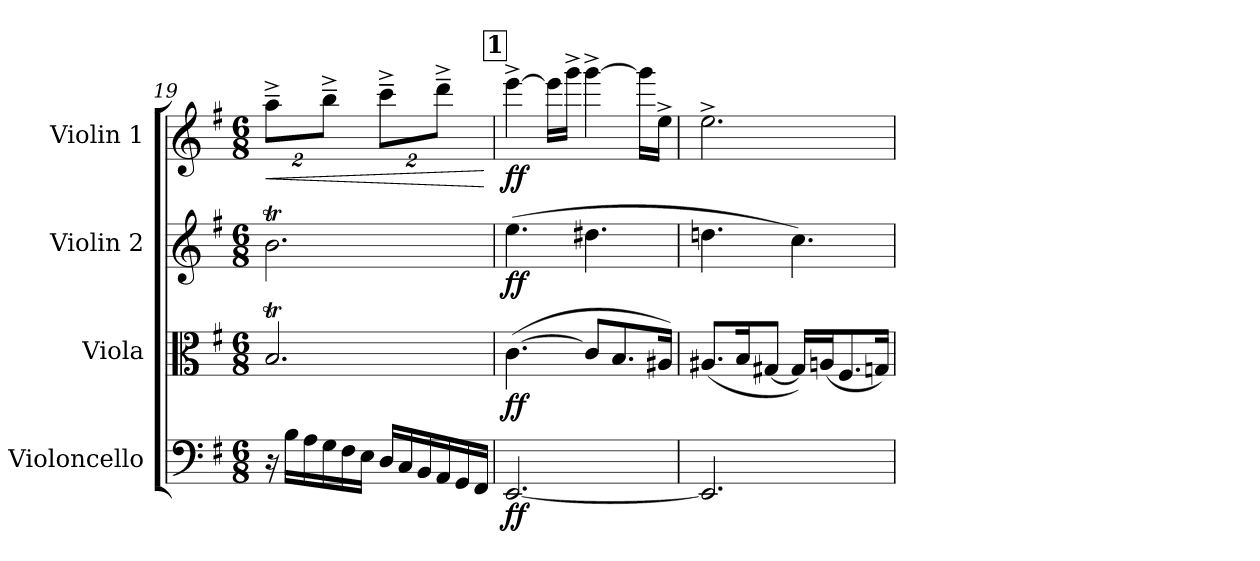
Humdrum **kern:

**kern	**dynam	**kern	**dynam	**kern	**dynam	**kern	**dynam
*part4	*part4	*part3	*part3	*part2	*part2	*part1	*part1
*staff4	*staff4	*staff3	*staff3	*staff2	*staff2	*staff1	*staff1
*I"Violoncello	*	*I"Viola	*	*I"Violin 2	*	*I"Violin 1	*
*I'Vc	*	*I'Vla	*	*I'Vln	*	*I'Vln	*
!!LO:LB:g=z
*clefF4	*	*clefC3	*	*clefG2	*	*clefG2	*
*k[f#]	*	*k[f#]	*	*k[f#]	*	*k[f#]	*
*M6/8	*	*M6/8	*	*M6/8	*	*M6/8	*
*	*	*	*	*	*	*Xbrackettup	*
=19	=19	=19	=19	=19	=19	=19	=19
!	!	!	!	!	!	!	!LO:HP:b
16r	.	2.Bt/	.	2.bt\	.	16%3aa~^\L	<
16B\LL	.	.	.	.	.	.	.
16A\	.	.	.	.	.	.	.
16G\	.	.	.	.	.	16%3bb~^\J	.
16F#\	.	.	.	.	.	.	.
16E\JJ	.	.	.	.	.	.	.
16D/LL	.	.	.	.	.	16%3ccc~^\L	.
16C/	.	.	.	.	.	.	.
16BB/	.	.	.	.	.	.	.
16AA/	.	.	.	.	.	16%3ddd~^\J	.
16GG/	.	.	.	.	.	.	.
16FF#/JJ	.	.	.	.	.	.	.
.	.	.	.	.	.	.	[
!!LO:REH:place=s1:a:B:cj:fs=14:t=1
=20	=20	=20	=20	=20	=20	=20	=20
!	!LO:DY:b	!	!LO:DY:b	!	!LO:DY:b	!	!LO:DY:b
[2.EE/	ff	([4.c\	ff	(4.ee\	ff	[4eee^\	ff
.	.	.	.	.	.	16eee\LL]	.
.	.	.	.	.	.	16ggg^\JJ	.
.	.	8c/L]	.	4.dd#X\	.	[4ggg^\	.
.	.	8.B/	.	.	.	.	.
.	.	.	.	.	.	16ggg\LL]	.
.	.	16A#X/Jk)	.	.	.	16ee^\JJ	.
=21	=21	=21	=21	=21	=21	=21	=21
2.EE/]	.	(8.A#X/L	.	4.ddn\	.	2.ee^\	.
.	.	16B/K	.	.	.	.	.
.	.	[8G#X/J	.	.	.	.	.
.	.	16G#/LL])	.	4.cc\)	.	.	.
.	.	(16An/J	.	.	.	.	.
.	.	8.F#/	.	.	.	.	.
.	.	16Gn/Jk)	.	.	.	.	.
=	=	=	=	=	=	=	=
*-	*-	*-	*-	*-	*-	*-	*-
